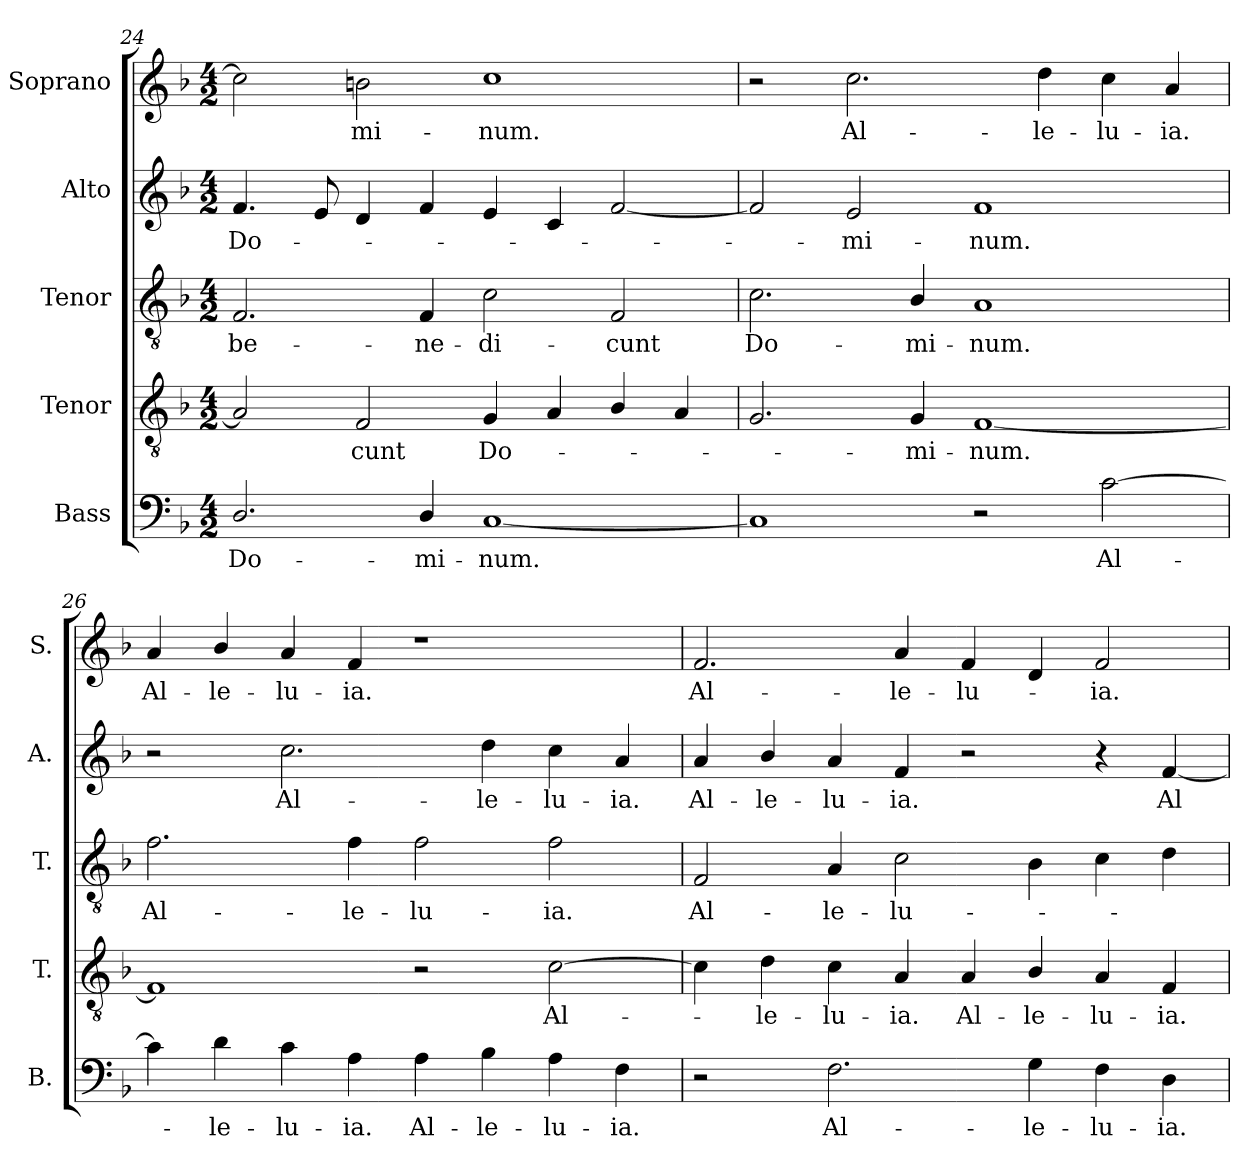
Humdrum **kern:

**kern	**text	**kern	**text	**kern	**text	**kern	**text	**kern	**text
*part5	*part5	*part4	*part4	*part3	*part3	*part2	*part2	*part1	*part1
*staff5	*staff5	*staff4	*staff4	*staff3	*staff3	*staff2	*staff2	*staff1	*staff1
*I"Bass	*	*I"Tenor	*	*I"Tenor	*	*I"Alto	*	*I"Soprano	*
*I'B.	*	*I'T.	*	*I'T.	*	*I'A.	*	*I'S.	*
*clefF4	*	*clefGv2	*	*clefGv2	*	*clefG2	*	*clefG2	*
*	*	*ITrd7c12	*	*ITrd7c12	*	*	*	*	*
*k[b-]	*	*k[b-]	*	*k[b-]	*	*k[b-]	*	*k[b-]	*
*F:	*	*F:	*	*F:	*	*F:	*	*F:	*
*M4/2	*	*M4/2	*	*M4/2	*	*M4/2	*	*M4/2	*
=24	=24	=24	=24	=24	=24	=24	=24	=24	=24
!	!LO:LY:b:color=#000000	!	!	!	!	!	!	!	!
!	!	!	!	!	!LO:LY:b:color=#000000	!	!	!	!
!	!	!	!	!	!	!	!LO:LY:b:color=#000000	!	!
2.Di/	Do-	2AAi/]	.	2.FFi/	be-	4.fi/	Do-	2cci\]	.
.	.	.	.	.	.	8ei/	.	.	.
!	!	!	!LO:LY:b:color=#000000	!	!	!	!	!	!
!	!	!	!	!	!	!	!	!	!LO:LY:b:color=#000000
.	.	2FFi/	-cunt	.	.	4di/	.	2bni\	-mi-
!	!LO:LY:b:color=#000000	!	!	!	!	!	!	!	!
!	!	!	!	!	!LO:LY:b:color=#000000	!	!	!	!
4Di/	-mi-	.	.	4FFi/	-ne-	4fi/	.	.	.
!	!LO:LY:b:color=#000000	!	!	!	!	!	!	!	!
!	!	!	!LO:LY:b:color=#000000	!	!	!	!	!	!
!	!	!	!	!	!LO:LY:b:color=#000000	!	!	!	!
!	!	!	!	!	!	!	!	!	!LO:LY:b:color=#000000
[1Ci	-num.	4GGi/	Do-	2Ci\	-di-	4ei/	.	1cci	-num.
.	.	4AAi/	.	.	.	4ci/	.	.	.
!	!	!	!	!	!LO:LY:b:color=#000000	!	!	!	!
.	.	4BB-i/	.	2FFi/	-cunt	[2fi/	.	.	.
.	.	4AAi/	.	.	.	.	.	.	.
=25	=25	=25	=25	=25	=25	=25	=25	=25	=25
!	!	!	!	!	!LO:LY:b:color=#000000	!	!	!	!
1Ci]	.	2.GGi/	.	2.Ci\	Do-	2fi/]	.	2r	.
!	!	!	!	!	!	!	!LO:LY:b:color=#000000	!	!
!	!	!	!	!	!	!	!	!	!LO:LY:b:color=#000000
.	.	.	.	.	.	2ei/	-mi-	2.cci\	Al-
!	!	!	!LO:LY:b:color=#000000	!	!	!	!	!	!
!	!	!	!	!	!LO:LY:b:color=#000000	!	!	!	!
.	.	4GGi/	-mi-	4BB-i/	-mi-	.	.	.	.
!	!	!	!LO:LY:b:color=#000000	!	!	!	!	!	!
!	!	!	!	!	!LO:LY:b:color=#000000	!	!	!	!
!	!	!	!	!	!	!	!LO:LY:b:color=#000000	!	!
2r	.	[1FFi	-num.	1AAi	-num.	1fi	-num.	.	.
!	!	!	!	!	!	!	!	!	!LO:LY:b:color=#000000
.	.	.	.	.	.	.	.	4ddi\	-le-
!	!LO:LY:b:color=#000000	!	!	!	!	!	!	!	!
!	!	!	!	!	!	!	!	!	!LO:LY:b:color=#000000
[2ci\	Al-	.	.	.	.	.	.	4cci\	-lu-
!	!	!	!	!	!	!	!	!	!LO:LY:b:color=#000000
.	.	.	.	.	.	.	.	4ai/	-ia.
=26	=26	=26	=26	=26	=26	=26	=26	=26	=26
!	!	!	!	!	!LO:LY:b:color=#000000	!	!	!	!
!	!	!	!	!	!	!	!	!	!LO:LY:b:color=#000000
4ci\]	.	1FFi]	.	2.Fi\	Al-	2r	.	4ai/	Al-
!	!LO:LY:b:color=#000000	!	!	!	!	!	!	!	!
!	!	!	!	!	!	!	!	!	!LO:LY:b:color=#000000
4di\	-le-	.	.	.	.	.	.	4b-i/	-le-
!	!LO:LY:b:color=#000000	!	!	!	!	!	!	!	!
!	!	!	!	!	!	!	!LO:LY:b:color=#000000	!	!
!	!	!	!	!	!	!	!	!	!LO:LY:b:color=#000000
4ci\	-lu-	.	.	.	.	2.cci\	Al-	4ai/	-lu-
!	!LO:LY:b:color=#000000	!	!	!	!	!	!	!	!
!	!	!	!	!	!LO:LY:b:color=#000000	!	!	!	!
!	!	!	!	!	!	!	!	!	!LO:LY:b:color=#000000
4Ai\	-ia.	.	.	4Fi\	-le-	.	.	4fi/	-ia.
!	!LO:LY:b:color=#000000	!	!	!	!	!	!	!	!
!	!	!	!	!	!LO:LY:b:color=#000000	!	!	!	!
4Ai\	Al-	2r	.	2Fi\	-lu-	.	.	1r	.
!	!LO:LY:b:color=#000000	!	!	!	!	!	!	!	!
!	!	!	!	!	!	!	!LO:LY:b:color=#000000	!	!
4B-i\	-le-	.	.	.	.	4ddi\	-le-	.	.
!	!LO:LY:b:color=#000000	!	!	!	!	!	!	!	!
!	!	!	!LO:LY:b:color=#000000	!	!	!	!	!	!
!	!	!	!	!	!LO:LY:b:color=#000000	!	!	!	!
!	!	!	!	!	!	!	!LO:LY:b:color=#000000	!	!
4Ai\	-lu-	[2Ci\	Al-	2Fi\	-ia.	4cci\	-lu-	.	.
!	!LO:LY:b:color=#000000	!	!	!	!	!	!	!	!
!	!	!	!	!	!	!	!LO:LY:b:color=#000000	!	!
4Fi\	-ia.	.	.	.	.	4ai/	-ia.	.	.
!!LO:PB:g=z
=27	=27	=27	=27	=27	=27	=27	=27	=27	=27
!	!	!	!	!	!LO:LY:b:color=#000000	!	!	!	!
!	!	!	!	!	!	!	!LO:LY:b:color=#000000	!	!
!	!	!	!	!	!	!	!	!	!LO:LY:b:color=#000000
2r	.	4Ci\]	.	2FFi/	Al-	4ai/	Al-	2.fi/	Al-
!	!	!	!LO:LY:b:color=#000000	!	!	!	!	!	!
!	!	!	!	!	!	!	!LO:LY:b:color=#000000	!	!
.	.	4Di\	-le-	.	.	4b-i/	-le-	.	.
!	!LO:LY:b:color=#000000	!	!	!	!	!	!	!	!
!	!	!	!LO:LY:b:color=#000000	!	!	!	!	!	!
!	!	!	!	!	!LO:LY:b:color=#000000	!	!	!	!
!	!	!	!	!	!	!	!LO:LY:b:color=#000000	!	!
2.Fi\	Al-	4Ci\	-lu-	4AAi/	-le-	4ai/	-lu-	.	.
!	!	!	!LO:LY:b:color=#000000	!	!	!	!	!	!
!	!	!	!	!	!LO:LY:b:color=#000000	!	!	!	!
!	!	!	!	!	!	!	!LO:LY:b:color=#000000	!	!
!	!	!	!	!	!	!	!	!	!LO:LY:b:color=#000000
.	.	4AAi/	-ia.	2Ci\	-lu-	4fi/	-ia.	4ai/	-le-
!	!	!	!LO:LY:b:color=#000000	!	!	!	!	!	!
!	!	!	!	!	!	!	!	!	!LO:LY:b:color=#000000
.	.	4AAi/	Al-	.	.	2r	.	4fi/	-lu-
!	!LO:LY:b:color=#000000	!	!	!	!	!	!	!	!
!	!	!	!LO:LY:b:color=#000000	!	!	!	!	!	!
4Gi\	-le-	4BB-i/	-le-	4BB-i\	.	.	.	4di/	.
!	!LO:LY:b:color=#000000	!	!	!	!	!	!	!	!
!	!	!	!LO:LY:b:color=#000000	!	!	!	!	!	!
!	!	!	!	!	!	!	!	!	!LO:LY:b:color=#000000
4Fi\	-lu-	4AAi/	-lu-	4Ci\	.	4r	.	2fi/	-ia.
!	!LO:LY:b:color=#000000	!	!	!	!	!	!	!	!
!	!	!	!LO:LY:b:color=#000000	!	!	!	!	!	!
!	!	!	!	!	!	!	!LO:LY:b:color=#000000	!	!
4Di\	-ia.	4FFi/	-ia.	4Di\	.	[4fi/	Al-	.	.
=	=	=	=	=	=	=	=	=	=
*-	*-	*-	*-	*-	*-	*-	*-	*-	*-
